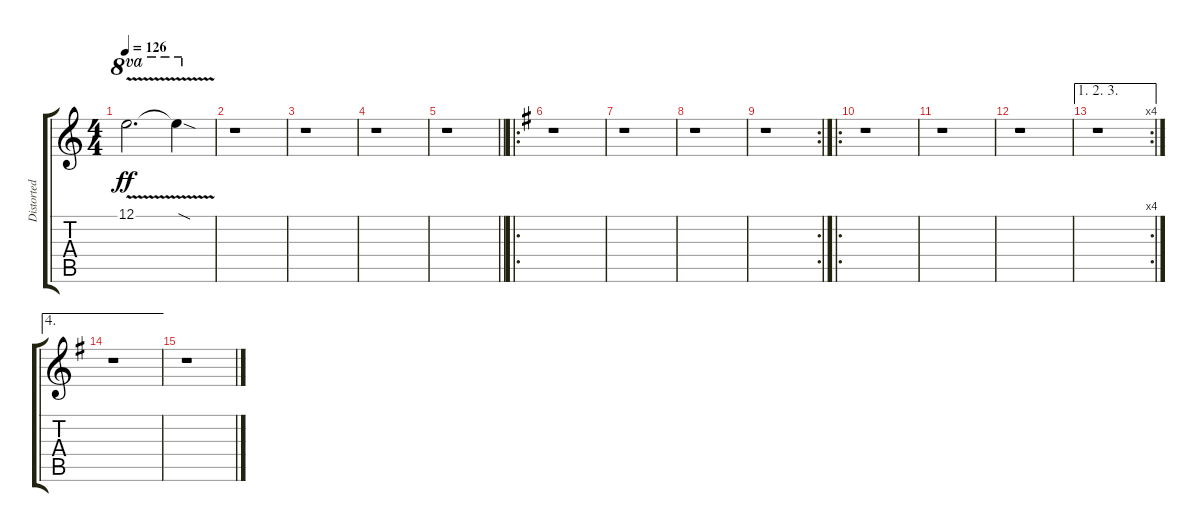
\track ("Distorted Guitar - Lead 2" "Distorted ") {instrument distortionguitar}
\staff {score tabs}
\tuning (E4 B3 G3 D3 A2 E2) {hide}
\ts (4 4)
\tempo 126
\clef g2
\ks c
12.1{v}.2{d ot 8va dy ff} 12.1{sod t}.4{ot 8va} |
r.1 |
r.1 |
r.1 |
\barLineRight lightlight
r.1 |
\ro
\ks g
r.1 |
r.1 |
r.1 |
\rc 2
r.1 |
\ro
r.1 |
r.1 |
r.1 |
\ae (1 2 3)
\rc 4
r.1 |
\ae 4
r.1 |
r.1
